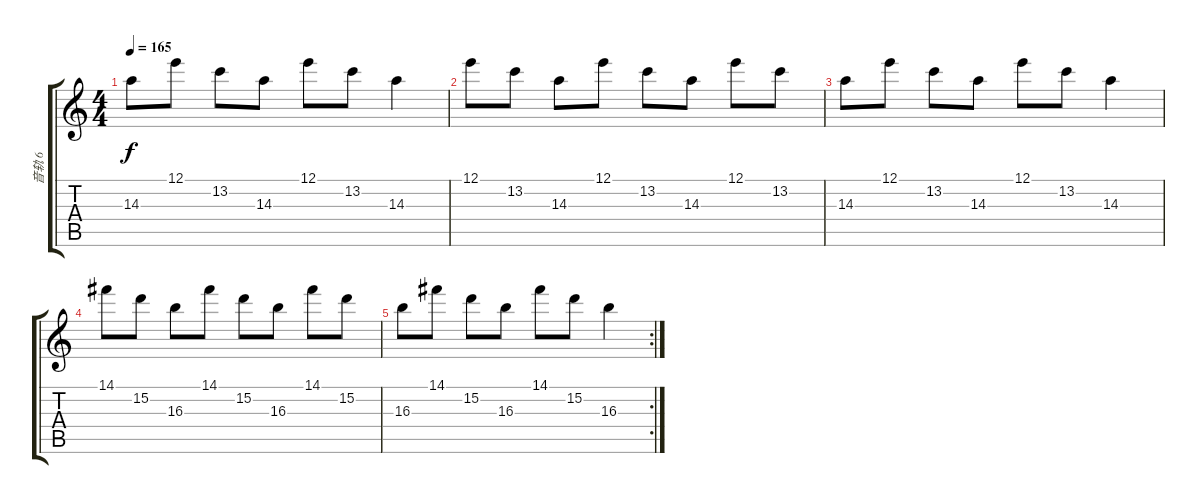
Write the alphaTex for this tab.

\track ("音轨 6" "音轨 6") {instrument overdrivenguitar}
\staff {score tabs}
\tuning (E4 B3 G3 D3 A2 E2) {hide}
\ts (4 4)
\tempo 165
\clef g2
\ks c
14.3.8{dy f} 12.1.8 13.2.8 14.3.8 12.1.8 13.2.8 14.3.4 |
12.1.8 13.2.8 14.3.8 12.1.8 13.2.8 14.3.8 12.1.8 13.2.8 |
14.3.8 12.1.8 13.2.8 14.3.8 12.1.8 13.2.8 14.3.4 |
14.1.8 15.2.8 16.3.8 14.1.8 15.2.8 16.3.8 14.1.8 15.2.8 |
\rc 2
16.3.8 14.1.8 15.2.8 16.3.8 14.1.8 15.2.8 16.3.4
